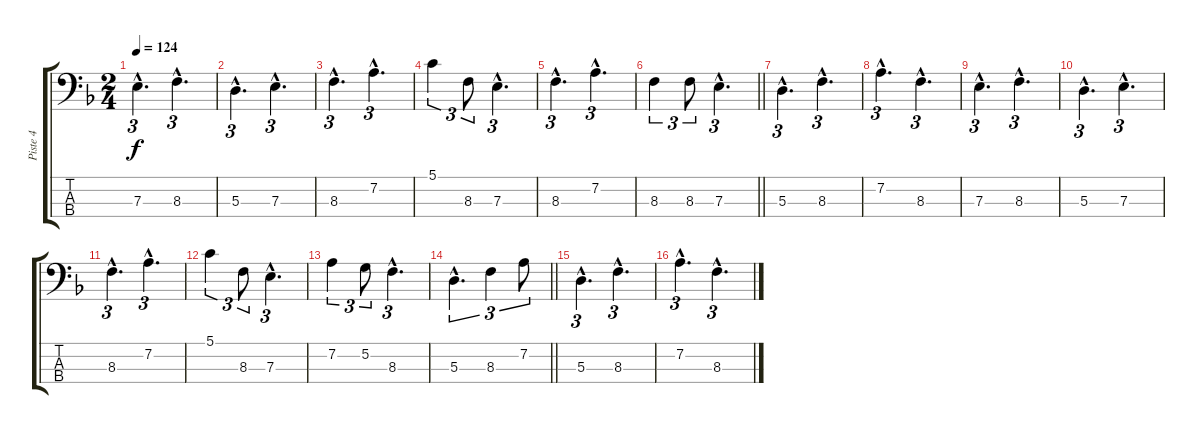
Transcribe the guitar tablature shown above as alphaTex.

\track ("Piste 4" "Piste 4") {instrument electricbassfinger}
\staff {score tabs}
\tuning (G2 D2 A1 E1) {hide}
\ts (2 4)
\tempo 124
\clef f4
\ks dminor
7.3{hac}.4{d tu (3 2) dy f} 8.3{hac}.4{d tu (3 2)} |
5.3{hac}.4{d tu (3 2)} 7.3{hac}.4{d tu (3 2)} |
8.3{hac}.4{d tu (3 2)} 7.2{hac}.4{d tu (3 2)} |
5.1.4{tu (3 2)} 8.3.8{tu (3 2)} 7.3{hac}.4{d tu (3 2)} |
8.3{hac}.4{d tu (3 2)} 7.2{hac}.4{d tu (3 2)} |
\barLineRight lightlight
8.3.4{tu (3 2) volume 14 instrument electricbassfinger} 8.3.8{tu (3 2)} 7.3{hac}.4{d tu (3 2)} |
5.3{hac}.4{d tu (3 2)} 8.3{hac}.4{d tu (3 2)} |
7.2{hac}.4{d tu (3 2)} 8.3{hac}.4{d tu (3 2)} |
7.3{hac}.4{d tu (3 2)} 8.3{hac}.4{d tu (3 2)} |
5.3{hac}.4{d tu (3 2)} 7.3{hac}.4{d tu (3 2)} |
8.3{hac}.4{d tu (3 2)} 7.2{hac}.4{d tu (3 2)} |
5.1.4{tu (3 2)} 8.3.8{tu (3 2)} 7.3{hac}.4{d tu (3 2)} |
7.2.4{tu (3 2)} 5.2.8{tu (3 2)} 8.3{hac}.4{d tu (3 2)} |
\barLineRight lightlight
5.3{hac}.4{d tu (3 2)} 8.3.4{tu (3 2)} 7.2.8{tu (3 2)} |
5.3{hac}.4{d tu (3 2)} 8.3{hac}.4{d tu (3 2)} |
7.2{hac}.4{d tu (3 2)} 8.3{hac}.4{d tu (3 2)}
